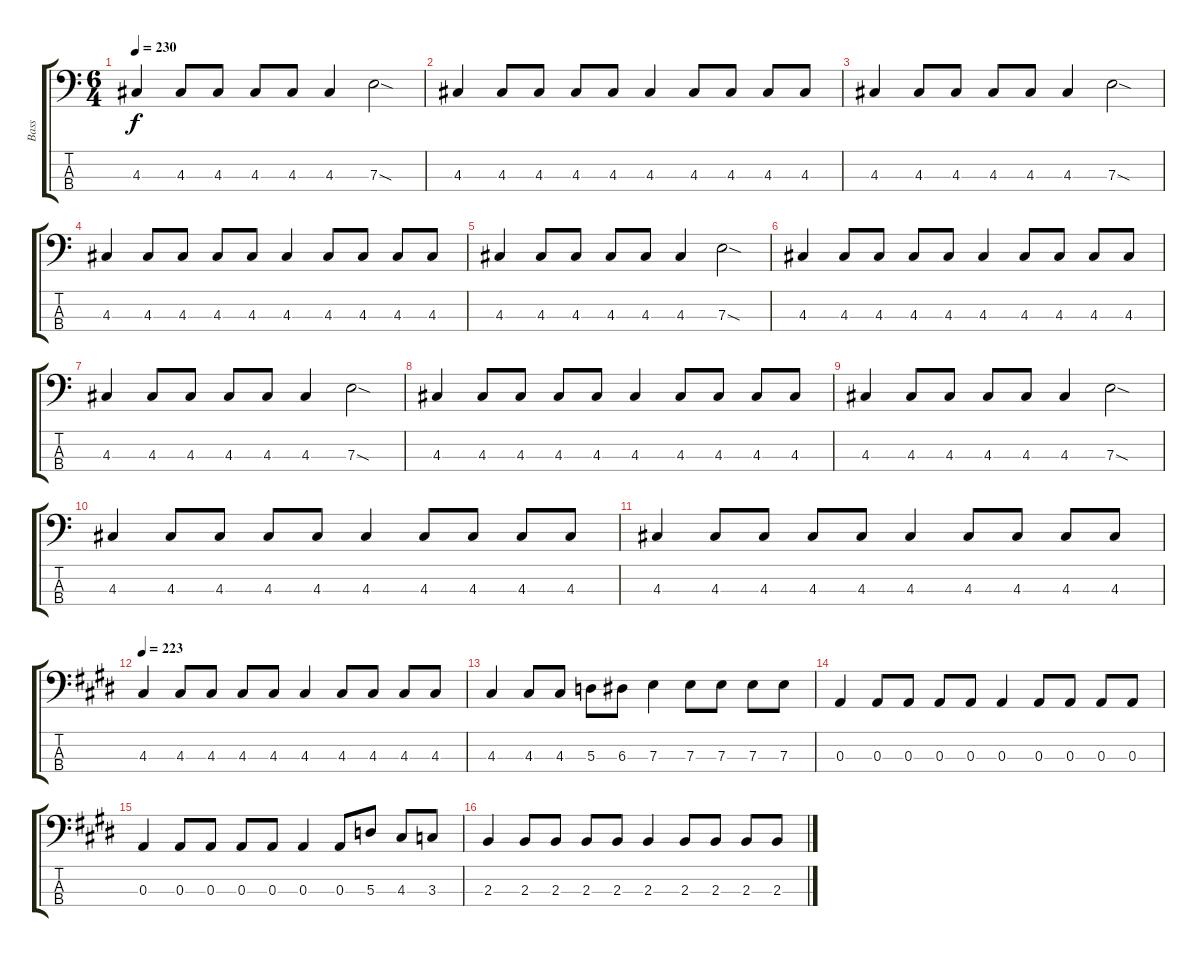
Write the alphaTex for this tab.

\track ("Bass" "Bass") {instrument electricbassfinger}
\staff {score tabs}
\tuning (G2 D2 A1 E1) {hide}
\ts (6 4)
\tempo 230
\clef f4
\ks c
4.3.4{dy f} 4.3.8 4.3.8 4.3.8 4.3.8 4.3.4 7.3{sod}.2 |
4.3.4 4.3.8 4.3.8 4.3.8 4.3.8 4.3.4 4.3.8 4.3.8 4.3.8 4.3.8 |
4.3.4 4.3.8 4.3.8 4.3.8 4.3.8 4.3.4 7.3{sod}.2 |
4.3.4 4.3.8 4.3.8 4.3.8 4.3.8 4.3.4 4.3.8 4.3.8 4.3.8 4.3.8 |
4.3.4 4.3.8 4.3.8 4.3.8 4.3.8 4.3.4 7.3{sod}.2 |
4.3.4 4.3.8 4.3.8 4.3.8 4.3.8 4.3.4 4.3.8 4.3.8 4.3.8 4.3.8 |
4.3.4 4.3.8 4.3.8 4.3.8 4.3.8 4.3.4 7.3{sod}.2 |
4.3.4 4.3.8 4.3.8 4.3.8 4.3.8 4.3.4 4.3.8 4.3.8 4.3.8 4.3.8 |
4.3.4 4.3.8 4.3.8 4.3.8 4.3.8 4.3.4 7.3{sod}.2 |
4.3.4 4.3.8 4.3.8 4.3.8 4.3.8 4.3.4 4.3.8 4.3.8 4.3.8 4.3.8 |
4.3.4 4.3.8 4.3.8 4.3.8 4.3.8 4.3.4 4.3.8 4.3.8 4.3.8 4.3.8 |
\tempo 223
\ks e
4.3.4 4.3.8 4.3.8 4.3.8 4.3.8 4.3.4 4.3.8 4.3.8 4.3.8 4.3.8 |
4.3.4 4.3.8 4.3.8 5.3.8 6.3.8 7.3.4 7.3.8 7.3.8 7.3.8 7.3.8 |
0.3.4 0.3.8 0.3.8 0.3.8 0.3.8 0.3.4 0.3.8 0.3.8 0.3.8 0.3.8 |
0.3.4 0.3.8 0.3.8 0.3.8 0.3.8 0.3.4 0.3.8 5.3.8 4.3.8 3.3.8 |
2.3.4 2.3.8 2.3.8 2.3.8 2.3.8 2.3.4 2.3.8 2.3.8 2.3.8 2.3.8
